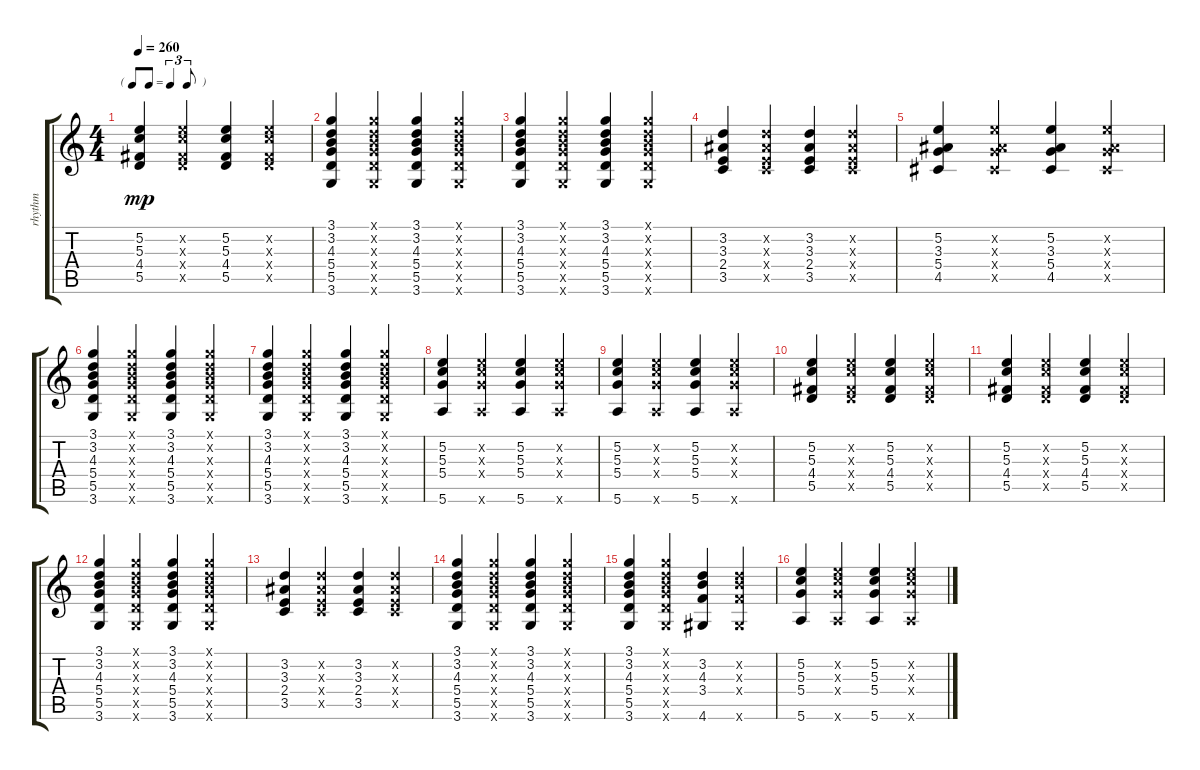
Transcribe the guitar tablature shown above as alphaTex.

\track ("rhythm" "rhythm") {instrument acousticguitarnylon}
\staff {score tabs}
\tuning (E4 B3 G3 D3 A2 E2) {hide}
\ts (4 4)
\tf triplet8th
\tempo 260
\clef g2
\ks c
(5.2 5.3 4.4 5.5).4{dy mp} (5.2{x} 5.3{x} 4.4{x} 5.5{x}).4 (5.2 5.3 4.4 5.5).4 (5.2{x} 5.3{x} 4.4{x} 5.5{x}).4 |
(3.1 3.2 4.3 5.4 5.5 3.6).4 (3.1{x} 3.2{x} 4.3{x} 5.4{x} 5.5{x} 3.6{x}).4 (3.1 3.2 4.3 5.4 5.5 3.6).4 (3.1{x} 3.2{x} 4.3{x} 5.4{x} 5.5{x} 3.6{x}).4 |
(3.1 3.2 4.3 5.4 5.5 3.6).4 (3.1{x} 3.2{x} 4.3{x} 5.4{x} 5.5{x} 3.6{x}).4 (3.1 3.2 4.3 5.4 5.5 3.6).4 (3.1{x} 3.2{x} 4.3{x} 5.4{x} 5.5{x} 3.6{x}).4 |
(3.2 3.3 2.4 3.5).4 (3.2{x} 3.3{x} 2.4{x} 3.5{x}).4 (3.2 3.3 2.4 3.5).4 (3.2{x} 3.3{x} 2.4{x} 3.5{x}).4 |
(5.2 3.3 5.4 4.5).4 (5.2{x} 3.3{x} 5.4{x} 4.5{x}).4 (5.2 3.3 5.4 4.5).4 (5.2{x} 3.3{x} 5.4{x} 4.5{x}).4 |
(3.1 3.2 4.3 5.4 5.5 3.6).4 (3.1{x} 3.2{x} 4.3{x} 5.4{x} 5.5{x} 3.6{x}).4 (3.1 3.2 4.3 5.4 5.5 3.6).4 (3.1{x} 3.2{x} 4.3{x} 5.4{x} 5.5{x} 3.6{x}).4 |
(3.1 3.2 4.3 5.4 5.5 3.6).4 (3.1{x} 3.2{x} 4.3{x} 5.4{x} 5.5{x} 3.6{x}).4 (3.1 3.2 4.3 5.4 5.5 3.6).4 (3.1{x} 3.2{x} 4.3{x} 5.4{x} 5.5{x} 3.6{x}).4 |
(5.2 5.3 5.4 5.6).4 (5.2{x} 5.3{x} 5.4{x} 5.6{x}).4 (5.2 5.3 5.4 5.6).4 (5.2{x} 5.3{x} 5.4{x} 5.6{x}).4 |
(5.2 5.3 5.4 5.6).4 (5.2{x} 5.3{x} 5.4{x} 5.6{x}).4 (5.2 5.3 5.4 5.6).4 (5.2{x} 5.3{x} 5.4{x} 5.6{x}).4 |
(5.2 5.3 4.4 5.5).4 (5.2{x} 5.3{x} 4.4{x} 5.5{x}).4 (5.2 5.3 4.4 5.5).4 (5.2{x} 5.3{x} 4.4{x} 5.5{x}).4 |
(5.2 5.3 4.4 5.5).4 (5.2{x} 5.3{x} 4.4{x} 5.5{x}).4 (5.2 5.3 4.4 5.5).4 (5.2{x} 5.3{x} 4.4{x} 5.5{x}).4 |
(3.1 3.2 4.3 5.4 5.5 3.6).4 (3.1{x} 3.2{x} 4.3{x} 5.4{x} 5.5{x} 3.6{x}).4 (3.1 3.2 4.3 5.4 5.5 3.6).4 (3.1{x} 3.2{x} 4.3{x} 5.4{x} 5.5{x} 3.6{x}).4 |
(3.2 3.3 2.4 3.5).4 (3.2{x} 3.3{x} 2.4{x} 3.5{x}).4 (3.2 3.3 2.4 3.5).4 (3.2{x} 3.3{x} 2.4{x} 3.5{x}).4 |
(3.1 3.2 4.3 5.4 5.5 3.6).4 (3.1{x} 3.2{x} 4.3{x} 5.4{x} 5.5{x} 3.6{x}).4 (3.1 3.2 4.3 5.4 5.5 3.6).4 (3.1{x} 3.2{x} 4.3{x} 5.4{x} 5.5{x} 3.6{x}).4 |
(3.1 3.2 4.3 5.4 5.5 3.6).4 (3.1{x} 3.2{x} 4.3{x} 5.4{x} 5.5{x} 3.6{x}).4 (3.2 4.3 3.4 4.6).4 (3.2{x} 4.3{x} 3.4{x} 4.6{x}).4 |
(5.2 5.3 5.4 5.6).4 (5.2{x} 5.3{x} 5.4{x} 5.6{x}).4 (5.2 5.3 5.4 5.6).4 (5.2{x} 5.3{x} 5.4{x} 5.6{x}).4
